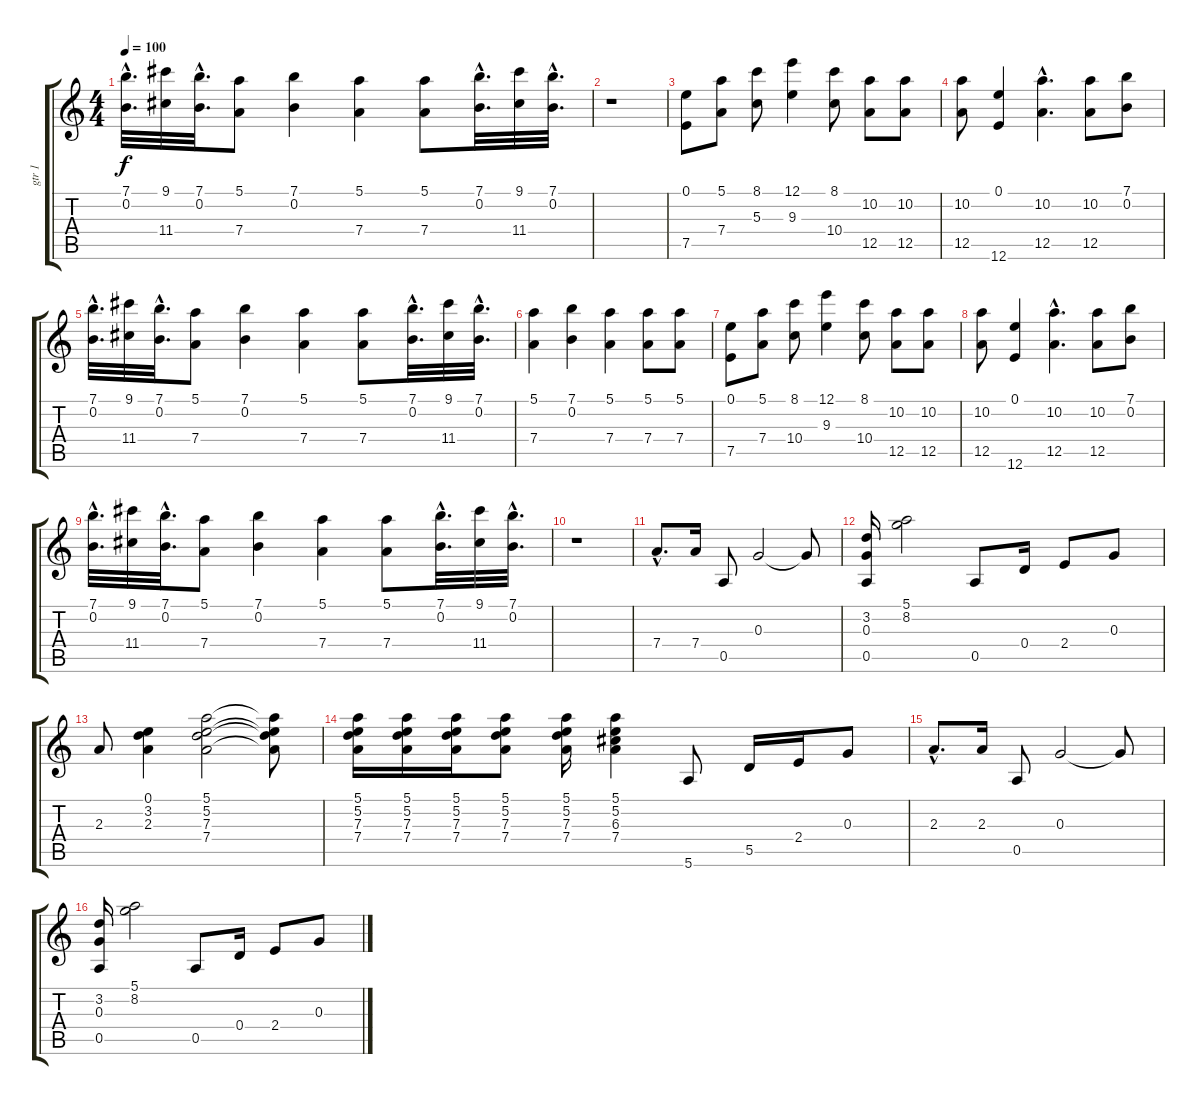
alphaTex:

\track ("gtr 1" "gtr 1") {instrument distortionguitar}
\staff {score tabs}
\tuning (E4 B3 G3 D3 A2 E2) {hide}
\ts (4 4)
\tempo 100
\clef g2
\ks c
(7.1{hac} 0.2{hac}).32{d dy f} (9.1 11.4).32 (7.1{hac} 0.2{hac}).32{d} (5.1 7.4).8 (7.1 0.2).4 (5.1 7.4).4 (5.1 7.4).8 (7.1{hac} 0.2{hac}).32{d} (9.1 11.4).32 (7.1{hac} 0.2{hac}).32{d} |
r.1 |
(0.1 7.5).8 (5.1 7.4).8 (8.1 5.3).8 (12.1 9.3).4 (8.1 10.4).8 (10.2 12.5).8 (10.2 12.5).8 |
(10.2 12.5).8 (0.1 12.6).4 (10.2{hac} 12.5{hac}).4{d} (10.2 12.5).8 (7.1 0.2).8 |
(7.1{hac} 0.2{hac}).32{d} (9.1 11.4).32 (7.1{hac} 0.2{hac}).32{d} (5.1 7.4).8 (7.1 0.2).4 (5.1 7.4).4 (5.1 7.4).8 (7.1{hac} 0.2{hac}).32{d} (9.1 11.4).32 (7.1{hac} 0.2{hac}).32{d} |
(5.1 7.4).4 (7.1 0.2).4 (5.1 7.4).4 (5.1 7.4).8 (5.1 7.4).8 |
(0.1 7.5).8 (5.1 7.4).8 (8.1 10.4).8 (12.1 9.3).4 (8.1 10.4).8 (10.2 12.5).8 (10.2 12.5).8 |
(10.2 12.5).8 (0.1 12.6).4 (10.2{hac} 12.5{hac}).4{d} (10.2 12.5).8 (7.1 0.2).8 |
(7.1{hac} 0.2{hac}).32{d} (9.1 11.4).32 (7.1{hac} 0.2{hac}).32{d} (5.1 7.4).8 (7.1 0.2).4 (5.1 7.4).4 (5.1 7.4).8 (7.1{hac} 0.2{hac}).32{d} (9.1 11.4).32 (7.1{hac} 0.2{hac}).32{d} |
r.1 |
7.4{hac}.8{d} 7.4.16 0.5.8 0.3.2 0.3{t}.8 |
(3.2 0.3 0.5).16 (5.1 8.2).2 0.5.8 0.4.16 2.4.8 0.3.8 |
2.3.8 (0.1 3.2 2.3).4 (5.1 5.2 7.3 7.4).2 (5.1{t} 5.2{t} 7.3{t} 7.4{t}).8 |
(5.1 5.2 7.3 7.4).16 (5.1 5.2 7.3 7.4).16 (5.1 5.2 7.3 7.4).16 (5.1 5.2 7.3 7.4).8 (5.1 5.2 7.3 7.4).16 (5.1 5.2 6.3 7.4).4 5.6.8 5.5.16 2.4.16 0.3.8 |
2.3{hac}.8{d} 2.3.16 0.5.8 0.3.2 0.3{t}.8 |
(3.2 0.3 0.5).16 (5.1 8.2).2 0.5.8 0.4.16 2.4.8 0.3.8
